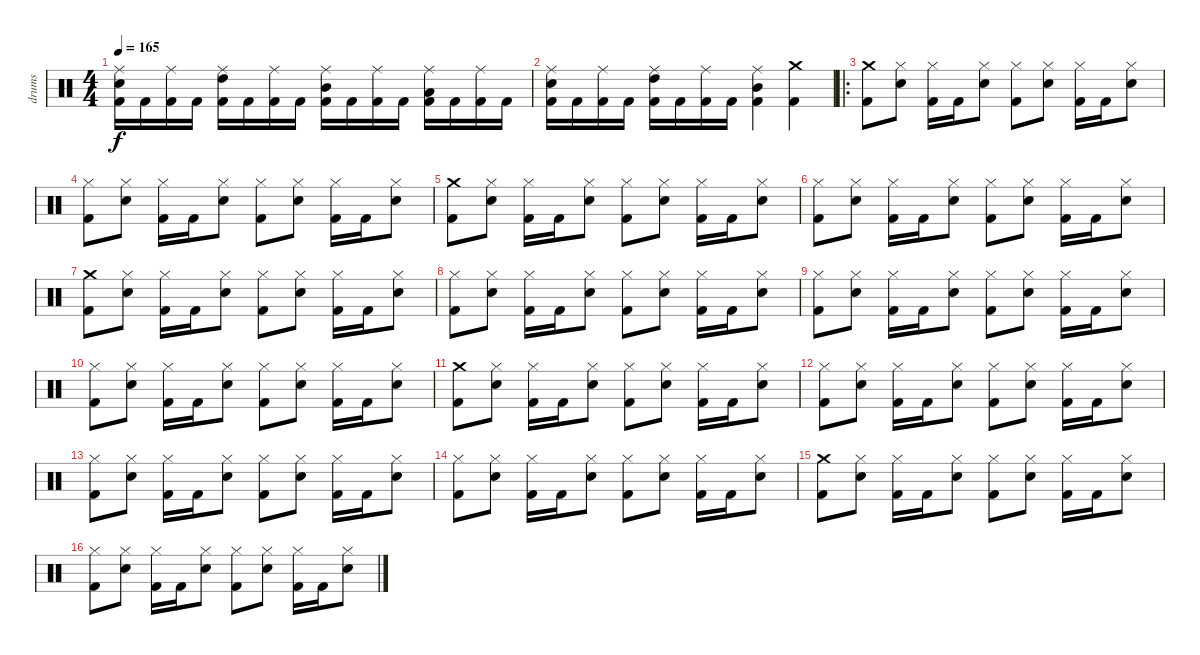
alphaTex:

\track ("drums" "drums") {instrument percussion}
\staff {score}
\articulation defaults
\ts (4 4)
\tempo 165
\clef neutral
\ks c
("Ride (middle)" "Snare (hit) 2" "Kick (hit) 2").16{dy f} "Kick (hit) 2".16 ("Ride (middle)" "Kick (hit) 2").16 "Kick (hit) 2".16 ("Ride (middle)" "High Tom (hit)" "Kick (hit) 2").16 "Kick (hit) 2".16 ("Ride (middle)" "Kick (hit) 2").16 "Kick (hit) 2".16 ("Ride (middle)" "Mid Tom (hit)" "Kick (hit) 2").16 "Kick (hit) 2".16 ("Ride (middle)" "Kick (hit) 2").16 "Kick (hit) 2".16 ("Ride (middle)" "Low Tom (hit)" "Kick (hit) 2").16 "Kick (hit) 2".16 ("Ride (middle)" "Kick (hit) 2").16 "Kick (hit) 2".16 |
("Ride (middle)" "Snare (hit) 2" "Kick (hit) 2").16 "Kick (hit) 2".16 ("Ride (middle)" "Kick (hit) 2").16 "Kick (hit) 2".16 ("Ride (middle)" "High Tom (hit)" "Kick (hit) 2").16 "Kick (hit) 2".16 ("Ride (middle)" "Kick (hit) 2").16 "Kick (hit) 2".16 ("Ride (middle)" "Mid Tom (hit)" "Kick (hit) 2").4 ("Crash medium (hit)" "Kick (hit) 2").4 |
\ro
("Crash medium (hit)" "Kick (hit) 2").8 ("Hi-Hat (closed)" "Snare (hit) 2").8 ("Hi-Hat (closed)" "Kick (hit) 2").16 "Kick (hit) 2".16 ("Hi-Hat (closed)" "Snare (hit) 2").8 ("Hi-Hat (closed)" "Kick (hit) 2").8 ("Hi-Hat (closed)" "Snare (hit) 2").8 ("Hi-Hat (closed)" "Kick (hit) 2").16 "Kick (hit) 2".16 ("Hi-Hat (closed)" "Snare (hit) 2").8 |
("Hi-Hat (closed)" "Kick (hit) 2").8 ("Hi-Hat (closed)" "Snare (hit) 2").8 ("Hi-Hat (closed)" "Kick (hit) 2").16 "Kick (hit) 2".16 ("Hi-Hat (closed)" "Snare (hit) 2").8 ("Hi-Hat (closed)" "Kick (hit) 2").8 ("Hi-Hat (closed)" "Snare (hit) 2").8 ("Hi-Hat (closed)" "Kick (hit) 2").16 "Kick (hit) 2".16 ("Hi-Hat (closed)" "Snare (hit) 2").8 |
("Crash medium (hit)" "Kick (hit) 2").8 ("Hi-Hat (closed)" "Snare (hit) 2").8 ("Hi-Hat (closed)" "Kick (hit) 2").16 "Kick (hit) 2".16 ("Hi-Hat (closed)" "Snare (hit) 2").8 ("Hi-Hat (closed)" "Kick (hit) 2").8 ("Hi-Hat (closed)" "Snare (hit) 2").8 ("Hi-Hat (closed)" "Kick (hit) 2").16 "Kick (hit) 2".16 ("Hi-Hat (closed)" "Snare (hit) 2").8 |
("Hi-Hat (closed)" "Kick (hit) 2").8 ("Hi-Hat (closed)" "Snare (hit) 2").8 ("Hi-Hat (closed)" "Kick (hit) 2").16 "Kick (hit) 2".16 ("Hi-Hat (closed)" "Snare (hit) 2").8 ("Hi-Hat (closed)" "Kick (hit) 2").8 ("Hi-Hat (closed)" "Snare (hit) 2").8 ("Hi-Hat (closed)" "Kick (hit) 2").16 "Kick (hit) 2".16 ("Hi-Hat (closed)" "Snare (hit) 2").8 |
("Crash medium (hit)" "Kick (hit) 2").8 ("Hi-Hat (closed)" "Snare (hit) 2").8 ("Hi-Hat (closed)" "Kick (hit) 2").16 "Kick (hit) 2".16 ("Hi-Hat (closed)" "Snare (hit) 2").8 ("Hi-Hat (closed)" "Kick (hit) 2").8 ("Hi-Hat (closed)" "Snare (hit) 2").8 ("Hi-Hat (closed)" "Kick (hit) 2").16 "Kick (hit) 2".16 ("Hi-Hat (closed)" "Snare (hit) 2").8 |
("Hi-Hat (closed)" "Kick (hit) 2").8 ("Hi-Hat (closed)" "Snare (hit) 2").8 ("Hi-Hat (closed)" "Kick (hit) 2").16 "Kick (hit) 2".16 ("Hi-Hat (closed)" "Snare (hit) 2").8 ("Hi-Hat (closed)" "Kick (hit) 2").8 ("Hi-Hat (closed)" "Snare (hit) 2").8 ("Hi-Hat (closed)" "Kick (hit) 2").16 "Kick (hit) 2".16 ("Hi-Hat (closed)" "Snare (hit) 2").8 |
("Hi-Hat (closed)" "Kick (hit) 2").8 ("Hi-Hat (closed)" "Snare (hit) 2").8 ("Hi-Hat (closed)" "Kick (hit) 2").16 "Kick (hit) 2".16 ("Hi-Hat (closed)" "Snare (hit) 2").8 ("Hi-Hat (closed)" "Kick (hit) 2").8 ("Hi-Hat (closed)" "Snare (hit) 2").8 ("Hi-Hat (closed)" "Kick (hit) 2").16 "Kick (hit) 2".16 ("Hi-Hat (closed)" "Snare (hit) 2").8 |
("Hi-Hat (closed)" "Kick (hit) 2").8 ("Hi-Hat (closed)" "Snare (hit) 2").8 ("Hi-Hat (closed)" "Kick (hit) 2").16 "Kick (hit) 2".16 ("Hi-Hat (closed)" "Snare (hit) 2").8 ("Hi-Hat (closed)" "Kick (hit) 2").8 ("Hi-Hat (closed)" "Snare (hit) 2").8 ("Hi-Hat (closed)" "Kick (hit) 2").16 "Kick (hit) 2".16 ("Hi-Hat (closed)" "Snare (hit) 2").8 |
("Crash medium (hit)" "Kick (hit) 2").8 ("Hi-Hat (closed)" "Snare (hit) 2").8 ("Hi-Hat (closed)" "Kick (hit) 2").16 "Kick (hit) 2".16 ("Hi-Hat (closed)" "Snare (hit) 2").8 ("Hi-Hat (closed)" "Kick (hit) 2").8 ("Hi-Hat (closed)" "Snare (hit) 2").8 ("Hi-Hat (closed)" "Kick (hit) 2").16 "Kick (hit) 2".16 ("Hi-Hat (closed)" "Snare (hit) 2").8 |
("Hi-Hat (closed)" "Kick (hit) 2").8 ("Hi-Hat (closed)" "Snare (hit) 2").8 ("Hi-Hat (closed)" "Kick (hit) 2").16 "Kick (hit) 2".16 ("Hi-Hat (closed)" "Snare (hit) 2").8 ("Hi-Hat (closed)" "Kick (hit) 2").8 ("Hi-Hat (closed)" "Snare (hit) 2").8 ("Hi-Hat (closed)" "Kick (hit) 2").16 "Kick (hit) 2".16 ("Hi-Hat (closed)" "Snare (hit) 2").8 |
("Hi-Hat (closed)" "Kick (hit) 2").8 ("Hi-Hat (closed)" "Snare (hit) 2").8 ("Hi-Hat (closed)" "Kick (hit) 2").16 "Kick (hit) 2".16 ("Hi-Hat (closed)" "Snare (hit) 2").8 ("Hi-Hat (closed)" "Kick (hit) 2").8 ("Hi-Hat (closed)" "Snare (hit) 2").8 ("Hi-Hat (closed)" "Kick (hit) 2").16 "Kick (hit) 2".16 ("Hi-Hat (closed)" "Snare (hit) 2").8 |
("Hi-Hat (closed)" "Kick (hit) 2").8 ("Hi-Hat (closed)" "Snare (hit) 2").8 ("Hi-Hat (closed)" "Kick (hit) 2").16 "Kick (hit) 2".16 ("Hi-Hat (closed)" "Snare (hit) 2").8 ("Hi-Hat (closed)" "Kick (hit) 2").8 ("Hi-Hat (closed)" "Snare (hit) 2").8 ("Hi-Hat (closed)" "Kick (hit) 2").16 "Kick (hit) 2".16 ("Hi-Hat (closed)" "Snare (hit) 2").8 |
("Crash medium (hit)" "Kick (hit) 2").8 ("Hi-Hat (closed)" "Snare (hit) 2").8 ("Hi-Hat (closed)" "Kick (hit) 2").16 "Kick (hit) 2".16 ("Hi-Hat (closed)" "Snare (hit) 2").8 ("Hi-Hat (closed)" "Kick (hit) 2").8 ("Hi-Hat (closed)" "Snare (hit) 2").8 ("Hi-Hat (closed)" "Kick (hit) 2").16 "Kick (hit) 2".16 ("Hi-Hat (closed)" "Snare (hit) 2").8 |
("Hi-Hat (closed)" "Kick (hit) 2").8 ("Hi-Hat (closed)" "Snare (hit) 2").8 ("Hi-Hat (closed)" "Kick (hit) 2").16 "Kick (hit) 2".16 ("Hi-Hat (closed)" "Snare (hit) 2").8 ("Hi-Hat (closed)" "Kick (hit) 2").8 ("Hi-Hat (closed)" "Snare (hit) 2").8 ("Hi-Hat (closed)" "Kick (hit) 2").16 "Kick (hit) 2".16 ("Hi-Hat (closed)" "Snare (hit) 2").8
